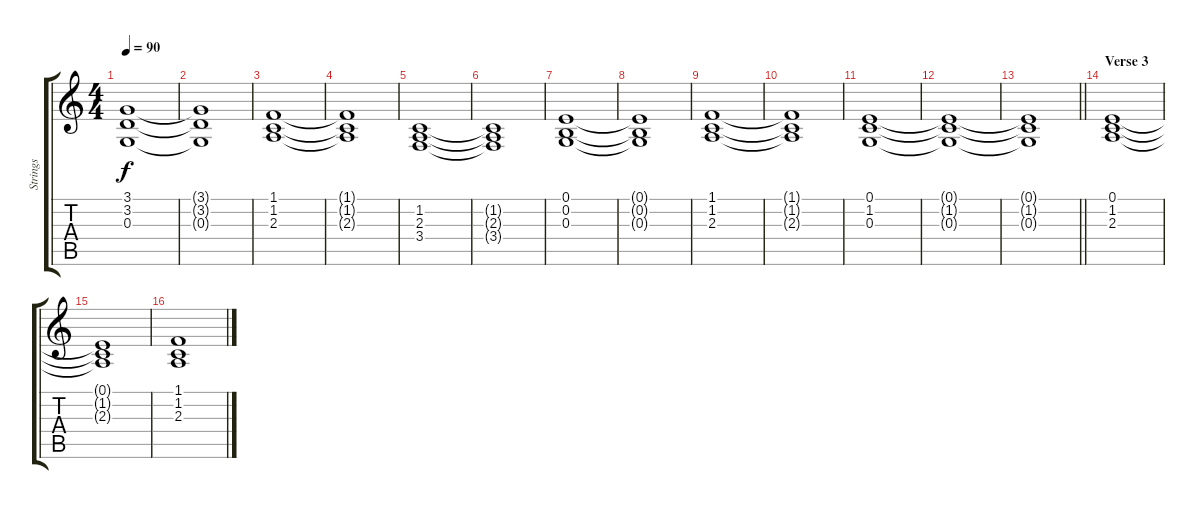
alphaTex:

\track ("Strings" "Strings") {instrument stringensemble1}
\staff {score tabs}
\tuning (E4 B3 G3 D3 A2 E2) {hide}
\ts (4 4)
\tempo 90
\clef g2
\ks aminor
(3.1 3.2 0.3).1{dy f} |
(3.1{t} 3.2{t} 0.3{t}).1 |
(1.1 1.2 2.3).1 |
(1.1{t} 1.2{t} 2.3{t}).1 |
(1.2 2.3 3.4).1 |
(1.2{t} 2.3{t} 3.4{t}).1 |
(0.1 0.2 0.3).1 |
(0.1{t} 0.2{t} 0.3{t}).1 |
(1.1 1.2 2.3).1 |
(1.1{t} 1.2{t} 2.3{t}).1 |
(0.1 1.2 0.3).1 |
(0.1{t} 1.2{t} 0.3{t}).1 |
\barLineRight lightlight
(0.1{t} 1.2{t} 0.3{t}).1 |
\section ("" "Verse 3")
(0.1 1.2 2.3).1 |
(0.1{t} 1.2{t} 2.3{t}).1 |
(1.1 1.2 2.3).1
